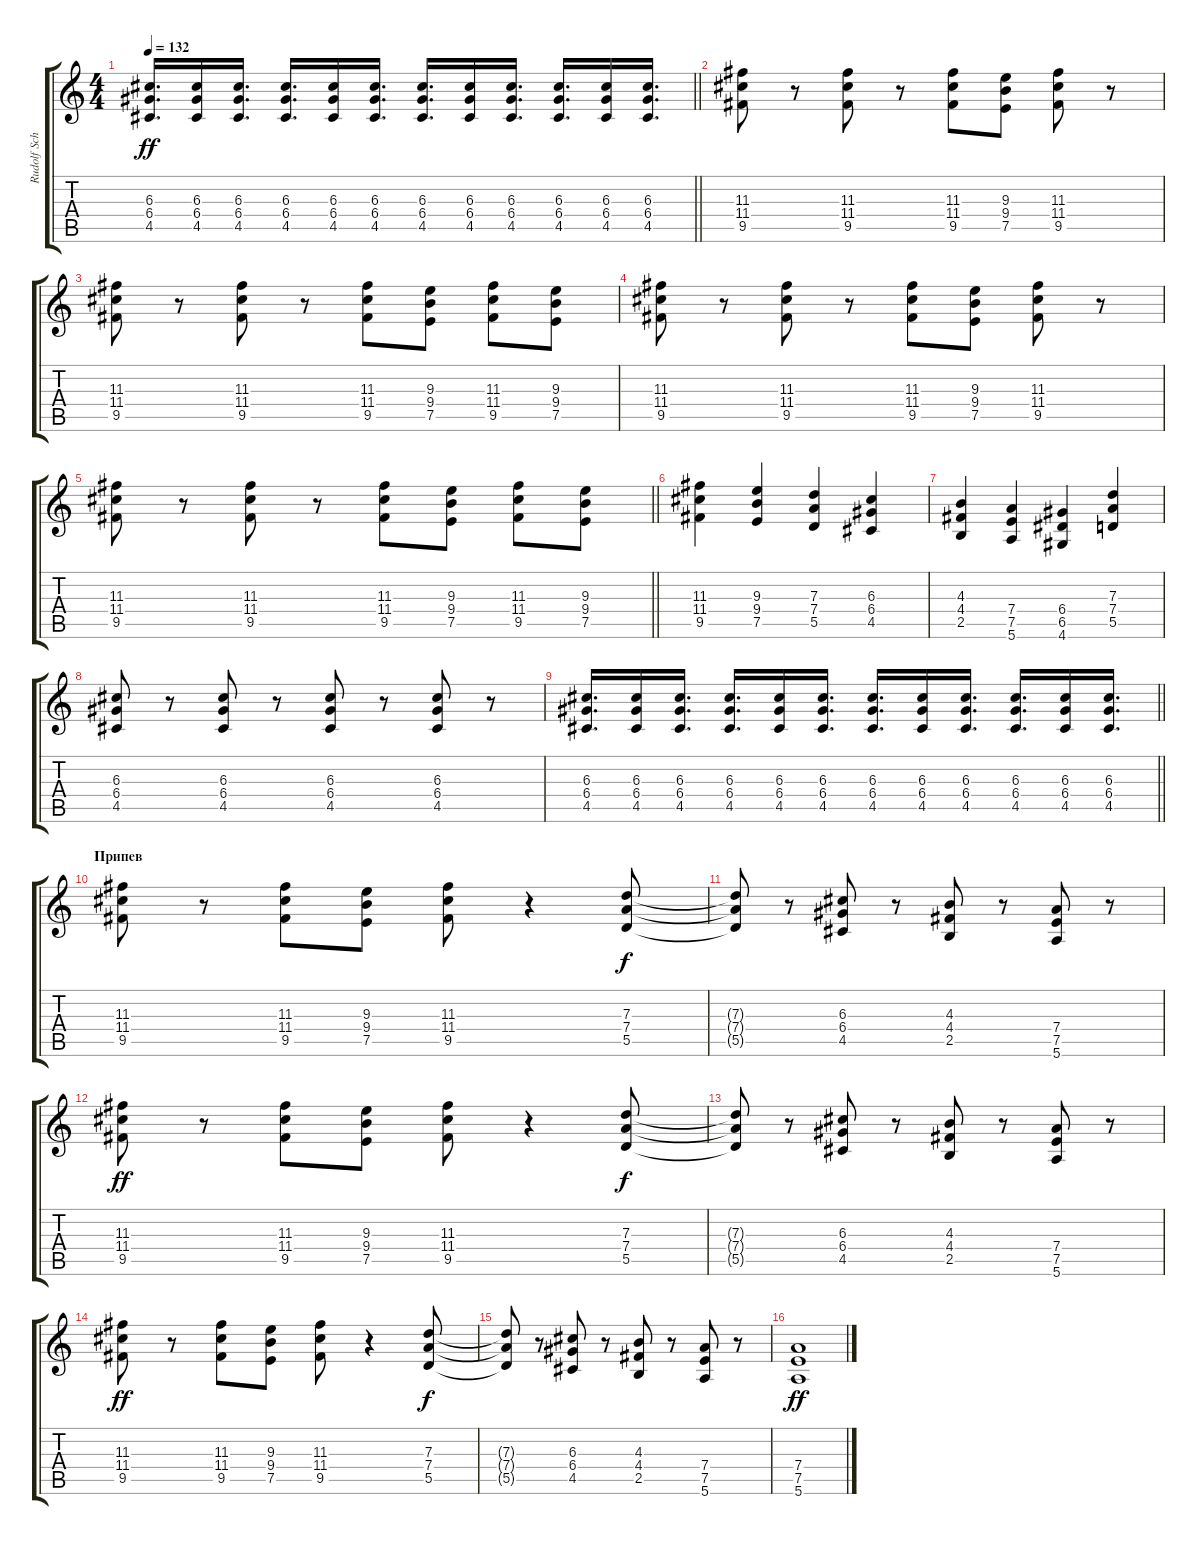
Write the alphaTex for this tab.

\track ("Rudolf Schenker" "Rudolf Sch") {instrument overdrivenguitar}
\staff {score tabs}
\tuning (E4 B3 G3 D3 A2 E2) {hide}
\ts (4 4)
\tempo 132
\clef g2
\barLineRight lightlight
\ks c
(6.3 6.4 4.5).16{d dy ff} (6.3 6.4 4.5).16 (6.3 6.4 4.5).16{d} (6.3 6.4 4.5).16{d} (6.3 6.4 4.5).16 (6.3 6.4 4.5).16{d} (6.3 6.4 4.5).16{d} (6.3 6.4 4.5).16 (6.3 6.4 4.5).16{d} (6.3 6.4 4.5).16{d} (6.3 6.4 4.5).16 (6.3 6.4 4.5).16{d} |
(11.3 11.4 9.5).8 r.8 (11.3 11.4 9.5).8 r.8 (11.3 11.4 9.5).8 (9.3 9.4 7.5).8 (11.3 11.4 9.5).8 r.8 |
(11.3 11.4 9.5).8 r.8 (11.3 11.4 9.5).8 r.8 (11.3 11.4 9.5).8 (9.3 9.4 7.5).8 (11.3 11.4 9.5).8 (9.3 9.4 7.5).8 |
(11.3 11.4 9.5).8 r.8 (11.3 11.4 9.5).8 r.8 (11.3 11.4 9.5).8 (9.3 9.4 7.5).8 (11.3 11.4 9.5).8 r.8 |
\barLineRight lightlight
(11.3 11.4 9.5).8 r.8 (11.3 11.4 9.5).8 r.8 (11.3 11.4 9.5).8 (9.3 9.4 7.5).8 (11.3 11.4 9.5).8 (9.3 9.4 7.5).8 |
(11.3 11.4 9.5).4 (9.3 9.4 7.5).4 (7.3 7.4 5.5).4 (6.3 6.4 4.5).4 |
(4.3 4.4 2.5).4 (7.4 7.5 5.6).4 (6.4 6.5 4.6).4 (7.3 7.4 5.5).4 |
(6.3 6.4 4.5).8 r.8 (6.3 6.4 4.5).8 r.8 (6.3 6.4 4.5).8 r.8 (6.3 6.4 4.5).8 r.8 |
\barLineRight lightlight
(6.3 6.4 4.5).16{d} (6.3 6.4 4.5).16 (6.3 6.4 4.5).16{d} (6.3 6.4 4.5).16{d} (6.3 6.4 4.5).16 (6.3 6.4 4.5).16{d} (6.3 6.4 4.5).16{d} (6.3 6.4 4.5).16 (6.3 6.4 4.5).16{d} (6.3 6.4 4.5).16{d} (6.3 6.4 4.5).16 (6.3 6.4 4.5).16{d} |
\section ("" "Припев")
(11.3 11.4 9.5).8 r.8 (11.3 11.4 9.5).8 (9.3 9.4 7.5).8 (11.3 11.4 9.5).8 r.4 (7.3 7.4 5.5).8{dy f} |
(7.3{t} 7.4{t} 5.5{t}).8 r.8 (6.3 6.4 4.5).8 r.8 (4.3 4.4 2.5).8 r.8 (7.4 7.5 5.6).8 r.8 |
(11.3 11.4 9.5).8{dy ff} r.8 (11.3 11.4 9.5).8 (9.3 9.4 7.5).8 (11.3 11.4 9.5).8 r.4 (7.3 7.4 5.5).8{dy f} |
(7.3{t} 7.4{t} 5.5{t}).8 r.8 (6.3 6.4 4.5).8 r.8 (4.3 4.4 2.5).8 r.8 (7.4 7.5 5.6).8 r.8 |
(11.3 11.4 9.5).8{dy ff} r.8 (11.3 11.4 9.5).8 (9.3 9.4 7.5).8 (11.3 11.4 9.5).8 r.4 (7.3 7.4 5.5).8{dy f} |
(7.3{t} 7.4{t} 5.5{t}).8 r.8 (6.3 6.4 4.5).8 r.8 (4.3 4.4 2.5).8 r.8 (7.4 7.5 5.6).8 r.8 |
(7.4 7.5 5.6).1{dy ff}
